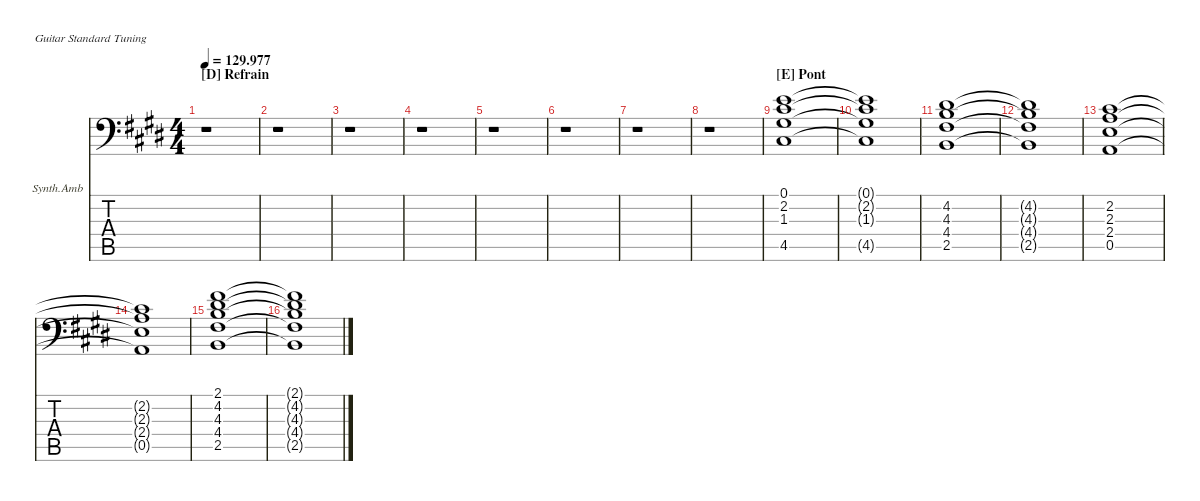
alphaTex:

\defaultSystemsLayout 4
\hideDynamics
\bracketExtendMode nobrackets
\firstSystemTrackNameOrientation horizontal
\track ("SYNTH Ambiant" "Synth.Amb") {defaultSystemsLayout 4 instrument pad2warm}
\staff {score tabs}
\tuning (E4 B3 G3 D3 A2 E2)
\ts (4 4)
\section ("D" "Refrain")
\tempo
129.977
\accidentals auto
\clef f4
\ottava regular
\simile none
\ks e
r.1{dy mf beam Down} |
r.1{beam Down} |
r.1{beam Down} |
r.1{beam Down} |
r.1{beam Down} |
r.1{beam Down} |
r.1{beam Down} |
r.1{beam Down} |
\section ("E" "Pont")
(0.1{acc forcenatural} 2.2{acc #} 1.3{acc #} 4.5{acc #}).1{beam Down} |
(0.1{t acc forcenatural} 2.2{t acc #} 1.3{t acc #} 4.5{t acc #}).1{beam Down} |
(4.2{acc #} 4.3{acc forcenatural} 4.4{acc #} 2.5{acc forcenatural}).1{beam Down} |
(4.2{t acc #} 4.3{t acc forcenatural} 4.4{t acc #} 2.5{t acc forcenatural}).1{beam Down} |
(2.3{acc forcenatural} 0.5{acc forcenatural} 2.4{acc forcenatural} 2.2{acc #}).1{beam Down} |
(2.3{t acc forcenatural} 0.5{t acc forcenatural} 2.4{t acc forcenatural} 2.2{t acc #}).1{beam Down} |
(2.1{acc #} 4.2{acc #} 4.3{acc forcenatural} 4.4{acc #} 2.5{acc forcenatural}).1{beam Down} |
(2.1{t acc #} 4.2{t acc #} 4.3{t acc forcenatural} 4.4{t acc #} 2.5{t acc forcenatural}).1{beam Down}
